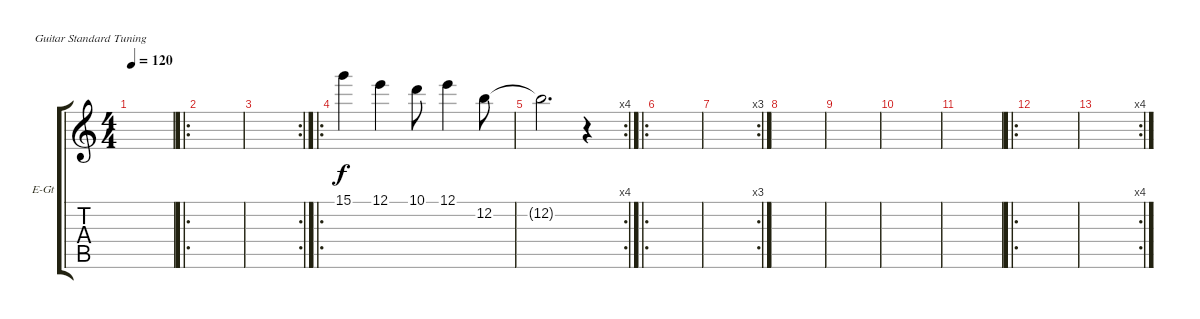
\defaultSystemsLayout 4
\bracketExtendMode groupsimilarinstruments
\firstSystemTrackNameOrientation horizontal
\otherSystemsTrackNameOrientation horizontal
\track ("Electric Guitar" "E-Gt") {instrument overdrivenguitar}
\staff {score tabs}
\tuning (E4 B3 G3 D3 A2 E2)
\ts (4 4)
\tempo 120
\clef g2
\ks c
|
\ro
|
\rc 2
|
\ro
15.1.4 12.1.4 10.1.8 12.1.4 12.2.8 |
\rc 4
12.2{t}.2{d} r.4 |
\ro
|
\rc 3
|
|
|
|
|
\ro
|
\rc 4
